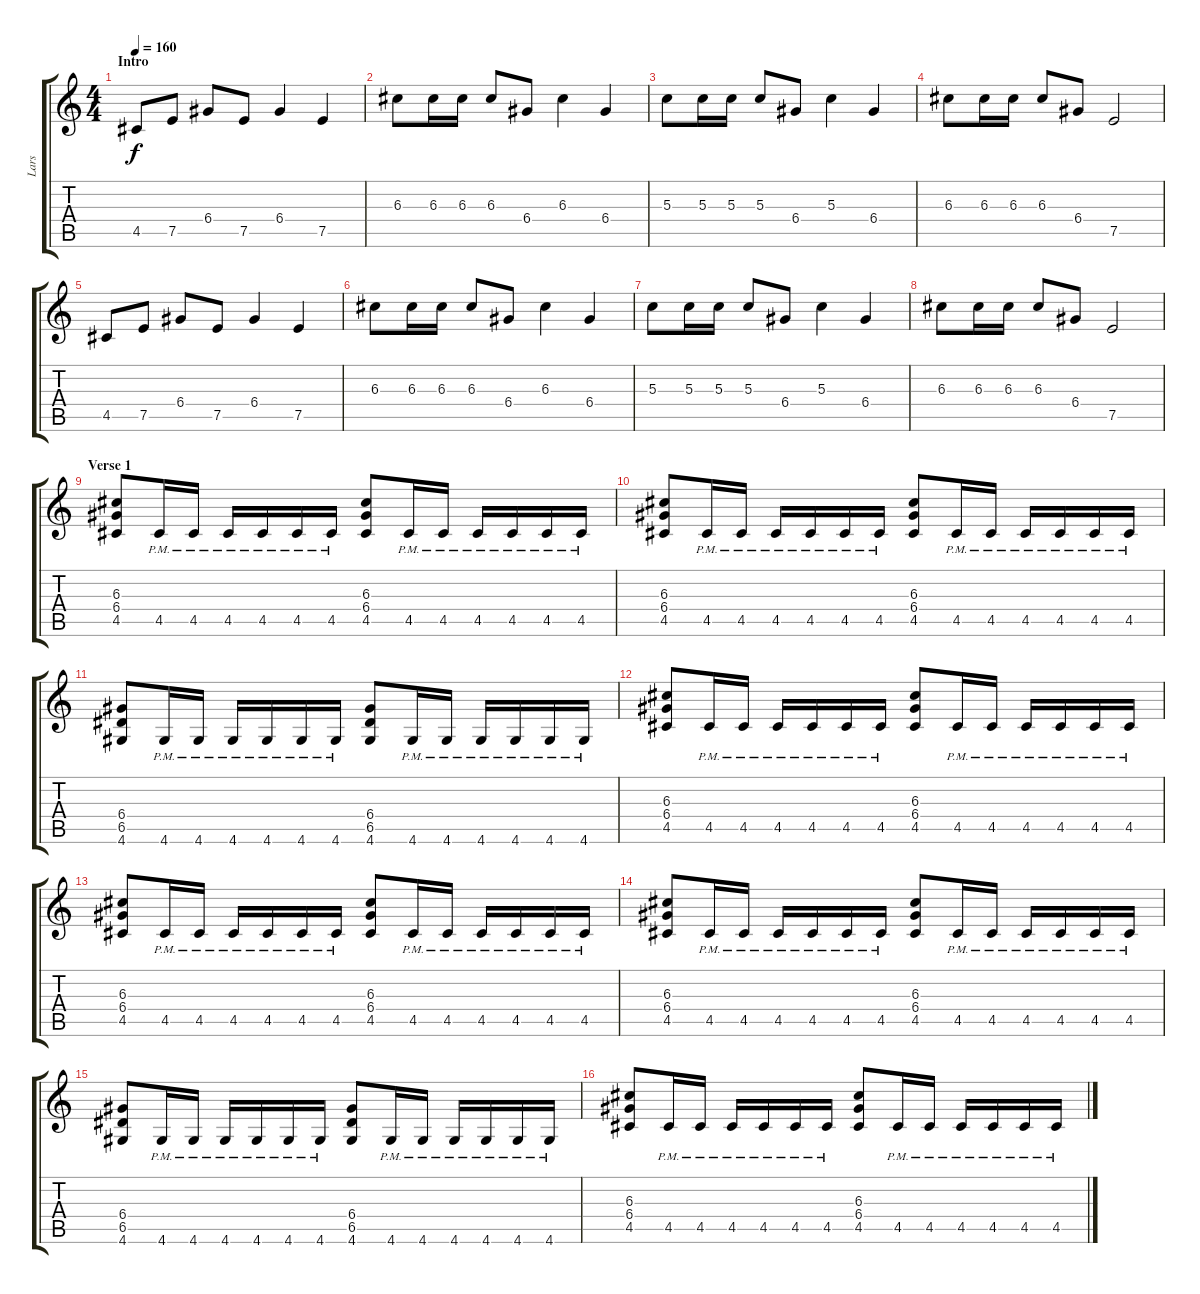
\track ("Lars" "Lars") {instrument overdrivenguitar}
\staff {score tabs}
\tuning (E4 B3 G3 D3 A2 E2) {hide}
\ts (4 4)
\section ("" "Intro")
\tempo 160
\clef g2
\ks c
4.5.8{dy f instrument overdrivenguitar} 7.5.8 6.4.8 7.5.8 6.4.4 7.5.4 |
6.3.8 6.3.16 6.3.16 6.3.8 6.4.8 6.3.4 6.4.4 |
5.3.8 5.3.16 5.3.16 5.3.8 6.4.8 5.3.4 6.4.4 |
6.3.8 6.3.16 6.3.16 6.3.8 6.4.8 7.5.2 |
4.5.8 7.5.8 6.4.8 7.5.8 6.4.4 7.5.4 |
6.3.8 6.3.16 6.3.16 6.3.8 6.4.8 6.3.4 6.4.4 |
5.3.8 5.3.16 5.3.16 5.3.8 6.4.8 5.3.4 6.4.4 |
6.3.8 6.3.16 6.3.16 6.3.8 6.4.8 7.5.2 |
\section ("" "Verse 1")
(6.3 6.4 4.5).8 4.5{pm}.16 4.5{pm}.16 4.5{pm}.16 4.5{pm}.16 4.5{pm}.16 4.5{pm}.16 (6.3 6.4 4.5).8 4.5{pm}.16 4.5{pm}.16 4.5{pm}.16 4.5{pm}.16 4.5{pm}.16 4.5{pm}.16 |
(6.3 6.4 4.5).8 4.5{pm}.16 4.5{pm}.16 4.5{pm}.16 4.5{pm}.16 4.5{pm}.16 4.5{pm}.16 (6.3 6.4 4.5).8 4.5{pm}.16 4.5{pm}.16 4.5{pm}.16 4.5{pm}.16 4.5{pm}.16 4.5{pm}.16 |
(6.4 6.5 4.6).8 4.6{pm}.16 4.6{pm}.16 4.6{pm}.16 4.6{pm}.16 4.6{pm}.16 4.6{pm}.16 (6.4 6.5 4.6).8 4.6{pm}.16 4.6{pm}.16 4.6{pm}.16 4.6{pm}.16 4.6{pm}.16 4.6{pm}.16 |
(6.3 6.4 4.5).8 4.5{pm}.16 4.5{pm}.16 4.5{pm}.16 4.5{pm}.16 4.5{pm}.16 4.5{pm}.16 (6.3 6.4 4.5).8 4.5{pm}.16 4.5{pm}.16 4.5{pm}.16 4.5{pm}.16 4.5{pm}.16 4.5{pm}.16 |
(6.3 6.4 4.5).8 4.5{pm}.16 4.5{pm}.16 4.5{pm}.16 4.5{pm}.16 4.5{pm}.16 4.5{pm}.16 (6.3 6.4 4.5).8 4.5{pm}.16 4.5{pm}.16 4.5{pm}.16 4.5{pm}.16 4.5{pm}.16 4.5{pm}.16 |
(6.3 6.4 4.5).8 4.5{pm}.16 4.5{pm}.16 4.5{pm}.16 4.5{pm}.16 4.5{pm}.16 4.5{pm}.16 (6.3 6.4 4.5).8 4.5{pm}.16 4.5{pm}.16 4.5{pm}.16 4.5{pm}.16 4.5{pm}.16 4.5{pm}.16 |
(6.4 6.5 4.6).8 4.6{pm}.16 4.6{pm}.16 4.6{pm}.16 4.6{pm}.16 4.6{pm}.16 4.6{pm}.16 (6.4 6.5 4.6).8 4.6{pm}.16 4.6{pm}.16 4.6{pm}.16 4.6{pm}.16 4.6{pm}.16 4.6{pm}.16 |
(6.3 6.4 4.5).8 4.5{pm}.16 4.5{pm}.16 4.5{pm}.16 4.5{pm}.16 4.5{pm}.16 4.5{pm}.16 (6.3 6.4 4.5).8 4.5{pm}.16 4.5{pm}.16 4.5{pm}.16 4.5{pm}.16 4.5{pm}.16 4.5{pm}.16
